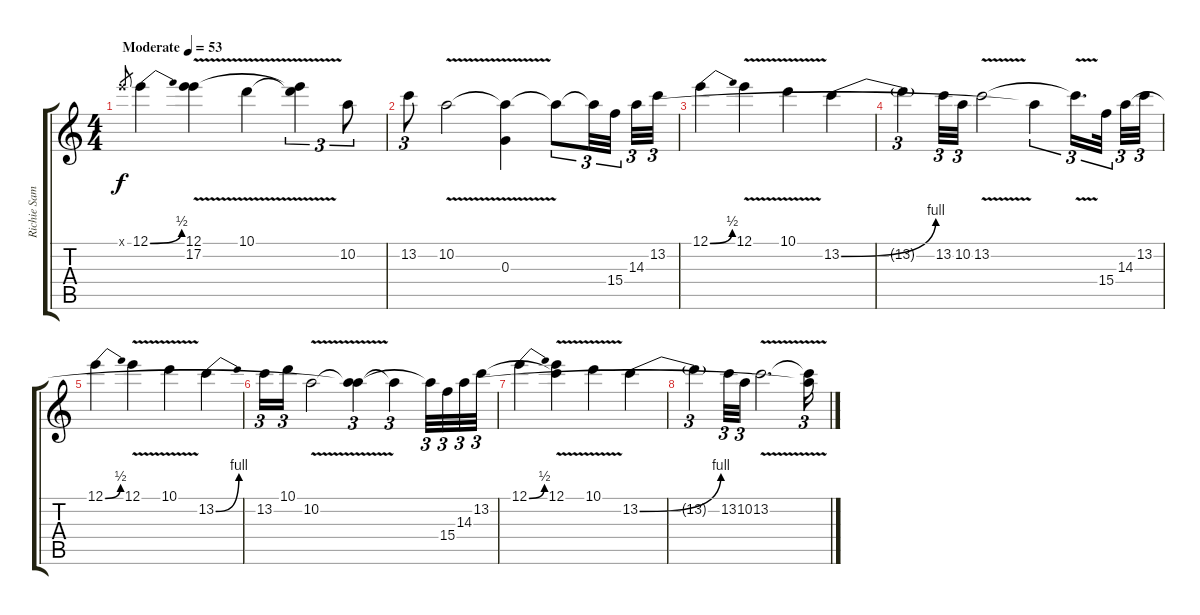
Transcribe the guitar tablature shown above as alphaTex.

\track ("Richie Sambora (Solo Guitar)" "Richie Sam") {instrument distortionguitar}
\staff {score tabs}
\tuning (E4 B3 G3 D3 A2 E2) {hide}
\ts (4 4)
\tempo (53 "Moderate")
\clef g2
\ks c
12.1{x}.8{gr dy f instrument distortionguitar} 12.1{be (bend 0 0 60 2)}.4{volume 5} (12.1{v} 17.2).4{volume 14} 10.1{v}.4 (10.1{t} 17.2{t}).4{tu (3 2)} 10.2.8{tu (3 2)} |
13.2.8{tu (3 2)} 10.2{v}.2 (10.2{t} 0.3).4 10.2{t}.8{tu (3 2)} 10.2{t}.32{tu (3 2)} 15.4.32{tu (3 2) beam splitsecondary} 14.3.32{tu (3 2)} 13.2.32{tu (3 2)} |
12.1{be (bend 0 0 60 2)}.4 12.1{v}.4 10.1{v}.4 13.2{be (bend 0 0 60 4)}.4 |
13.2{t}.4{tu (3 2)} 13.2.32{tu (3 2)} 10.2.32{tu (3 2)} 13.2{v}.2 14.3{t}.4{tu (3 2)} 13.2{t}.16{d tu (3 2)} 15.4.32{tu (3 2)} 14.3.32{tu (3 2)} 13.2.32{tu (3 2)} |
12.1{be (bend 0 0 60 2)}.4 12.1{v}.4 10.1{v}.4 13.2{be (bend 0 0 60 4)}.4 |
13.2.16{tu (3 2)} 10.1.16{tu (3 2)} 10.2{v}.2 (10.2{t} 14.3{t}).4{tu (3 2)} 14.3{t}.4{tu (3 2)} 10.2{t}.32{tu (3 2)} 15.4.32{tu (3 2)} 14.3.32{tu (3 2)} 13.2.32{tu (3 2)} |
12.1{be (bend 0 0 60 2)}.4 (12.1{v} 13.2{t}).4 10.1{v}.4 13.2{be (bend 0 0 60 4)}.4 |
13.2{t}.4{tu (3 2)} 13.2.32{tu (3 2)} 10.2.32{tu (3 2)} 13.2{v}.2{d} (13.2{t} 14.3{t}).16{tu (3 2)}
